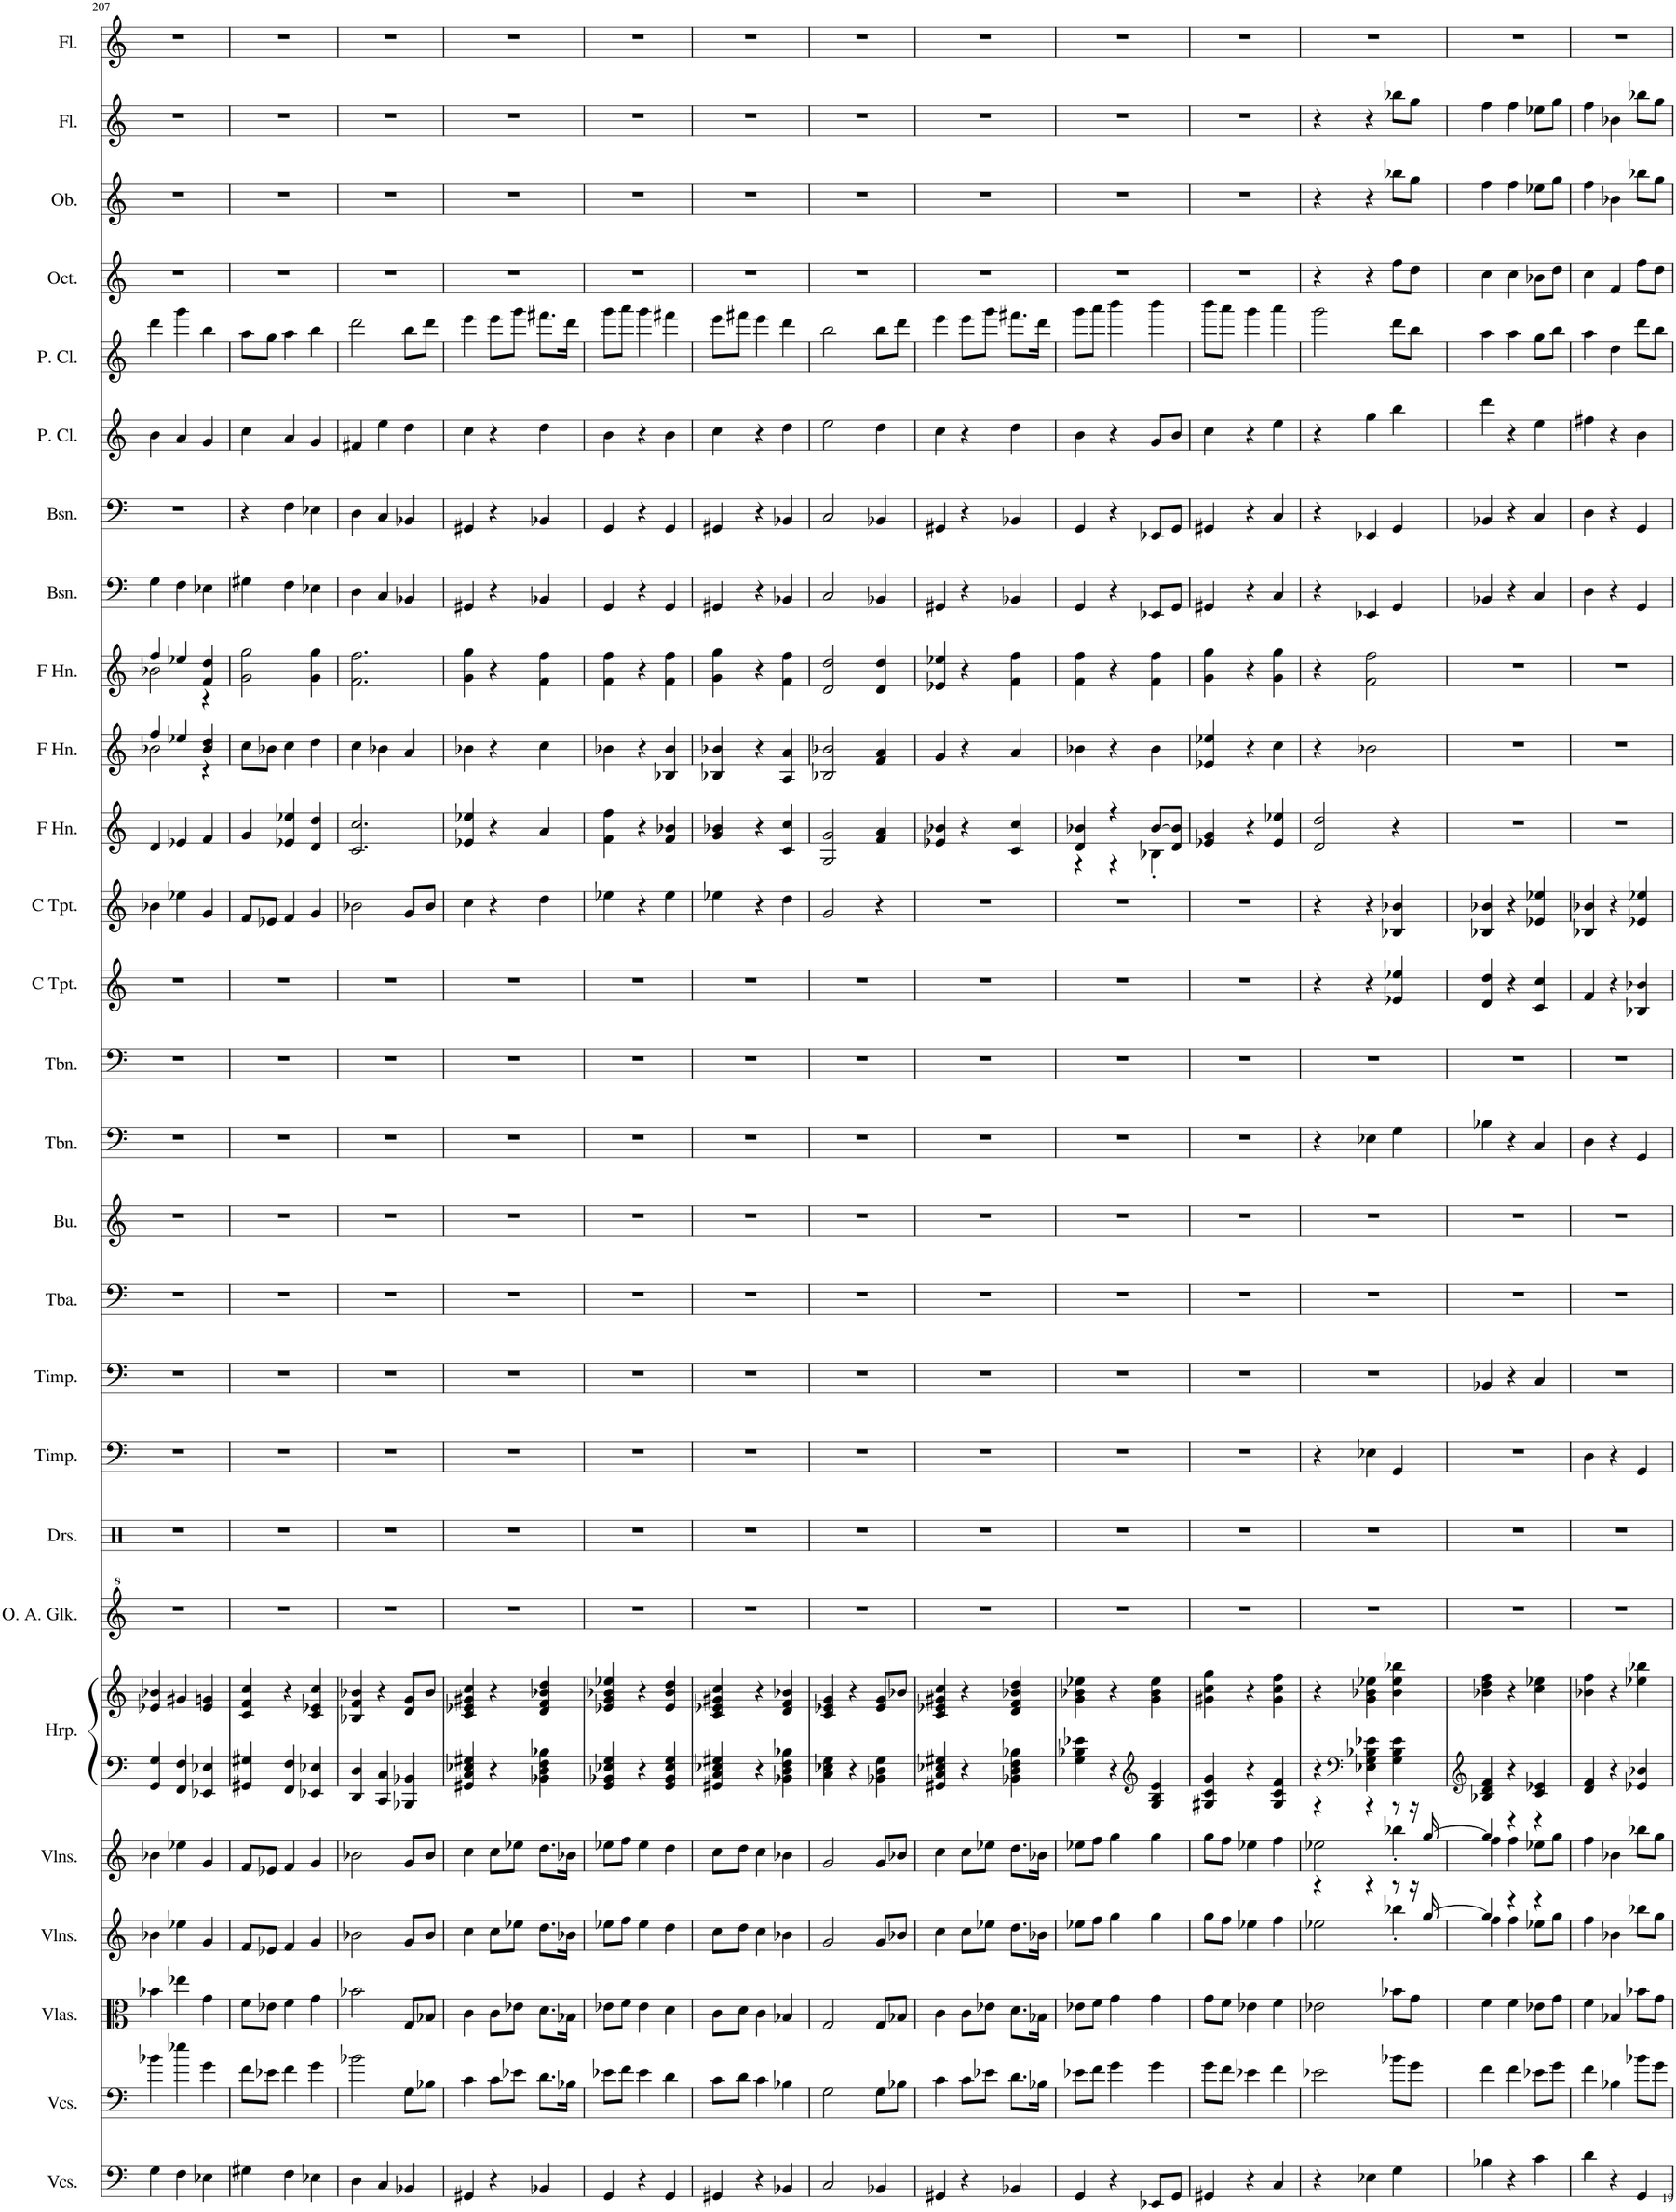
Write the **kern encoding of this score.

**kern	**kern	**kern	**kern	**kern	**kern	**kern	**kern	**kern	**kern	**kern	**kern	**kern	**kern	**kern	**kern	**kern	**kern	**kern	**kern	**kern	**kern	**kern	**kern	**kern	**kern	**kern	**kern
*part27	*part26	*part25	*part24	*part23	*part22	*part22	*part21	*part20	*part19	*part18	*part17	*part16	*part15	*part14	*part13	*part12	*part11	*part10	*part9	*part8	*part7	*part6	*part5	*part4	*part3	*part2	*part1
*staff28	*staff27	*staff26	*staff25	*staff24	*staff23	*staff22	*staff21	*staff20	*staff19	*staff18	*staff17	*staff16	*staff15	*staff14	*staff13	*staff12	*staff11	*staff10	*staff9	*staff8	*staff7	*staff6	*staff5	*staff4	*staff3	*staff2	*staff1
*I"Violoncellos, Doublebasses	*I"Violoncellos, Cellos	*I"Violas, Violas	*I"Violins, 2nd Violins	*I"Violins, 1st Violins	*I"Harp, Harp 1	*	*I"Orff Alto Glockenspiel, Glockenspiel	*I"Drumset, Percussion (General MIDI Map)	*I"Timpani, Timpani II	*I"Timpani, Timpani I	*I"Tuba, Bass Tuba	*I"Bugle, Tenor Tuba in Bb	*I"Trombone, Bass Trombone	*I"Trombone, Tenor Trombone	*I"C Trumpet, Trumpets III IV	*I"C Trumpet, Trumpets I II	*I"Horn in F, Horns in F  V  VI	*I"Horn in F, Horns in F III IV	*I"Horn in F, Horns in F  I  II	*I"Bassoon, DoubleBassoon	*I"Bassoon, Bassoons	*I"Piccolo Clarinet, BassClarinets in Bb	*I"Piccolo Clarinet, Clarinets in Bb	*I"Octavin, English Horn	*I"Oboe, Oboe	*I"Flute, Flutes	*I"Flute, Piccolos
*I'Vcs.	*I'Vcs.	*I'Vlas.	*I'Vlns.	*I'Vlns.	*I'Hrp.	*	*I'O. A. Glk.	*I'Drs.	*I'Timp.	*I'Timp.	*I'Tba.	*I'Bu.	*I'Tbn.	*I'Tbn.	*I'C Tpt.	*I'C Tpt.	*I'F Hn.	*I'F Hn.	*I'F Hn.	*I'Bsn.	*I'Bsn.	*I'P. Cl.	*I'P. Cl.	*I'Oct.	*I'Ob.	*I'Fl.	*I'Fl.
!!LO:PB:g=z
*clefF4	*clefF4	*clefC3	*clefG2	*clefG2	*clefF4	*clefG2	*clefG^2	*clefX	*clefF4	*clefF4	*clefF4	*clefG2	*clefF4	*clefF4	*clefG2	*clefG2	*clefG2	*clefG2	*clefG2	*clefF4	*clefF4	*clefG2	*clefG2	*clefG2	*clefG2	*clefG2	*clefG2
*	*	*	*	*	*	*	*	*	*	*	*	*	*	*	*	*	*Trd4c7	*Trd4c7	*Trd4c7	*	*	*Trd-5c-8	*Trd-5c-8	*Trd4c7	*	*	*
*k[]	*k[]	*k[]	*k[]	*k[]	*k[]	*k[]	*k[]	*k[]	*k[]	*k[]	*k[]	*k[]	*k[]	*k[]	*k[]	*k[]	*k[]	*k[]	*k[]	*k[]	*k[]	*k[]	*k[]	*k[]	*k[]	*k[]	*k[]
*M3/4	*M3/4	*M3/4	*M3/4	*M3/4	*M3/4	*M3/4	*M3/4	*M3/4	*M3/4	*M3/4	*M3/4	*M3/4	*M3/4	*M3/4	*M3/4	*M3/4	*M3/4	*M3/4	*M3/4	*M3/4	*M3/4	*M3/4	*M3/4	*M3/4	*M3/4	*M3/4	*M3/4
=207	=207	=207	=207	=207	=207	=207	=207	=207	=207	=207	=207	=207	=207	=207	=207	=207	=207	=207	=207	=207	=207	=207	=207	=207	=207	=207	=207
*	*	*	*	*	*	*	*	*	*	*	*	*	*	*	*	*	*	*^	*^	*	*	*	*	*	*	*	*
4G\	4b-X\	4b-X\	4b-X\	4b-X\	4GG/ 4G/	4e-X/ 4b-X/	2.r	2.r	2.r	2.r	2.r	2.r	2.r	2.r	2.r	4b-X\	4d/	4ff/	2b-X\	4ff/	2b-X\	4G\	2.r	4b\	4ddd\	2.r	2.r	2.r	2.r
4F\	4ee-X\	4ee-X\	4ee-X\	4ee-X\	4FF/ 4F/	4g#X/	.	.	.	.	.	.	.	.	.	4ee-X\	4e-X/	4ee-X/	.	4ee-X/	.	4F\	.	4a/	4ggg\	.	.	.	.
4E-X\	4g\	4g\	4g/	4g/	4EE-X/ 4E-X/	4e-/ 4gn/	.	.	.	.	.	.	.	.	.	4g/	4f/	4b-/ 4dd/	4r	4f/ 4dd/	4r	4E-X\	.	4g/	4bb\	.	.	.	.
*	*	*	*	*	*	*	*	*	*	*	*	*	*	*	*	*	*	*v	*v	*	*	*	*	*	*	*	*	*	*
*	*	*	*	*	*	*	*	*	*	*	*	*	*	*	*	*	*	*	*v	*v	*	*	*	*	*	*	*	*
=208	=208	=208	=208	=208	=208	=208	=208	=208	=208	=208	=208	=208	=208	=208	=208	=208	=208	=208	=208	=208	=208	=208	=208	=208	=208	=208	=208
4G#X\	8f\L	8f\L	8f/L	8f/L	4GG#X/ 4G#X/	4c/ 4f/ 4cc/	2.r	2.r	2.r	2.r	2.r	2.r	2.r	2.r	2.r	8f/L	4g/	8cc\L	2g\ 2gg\	4G#X\	4r	4cc\	8aa\L	2.r	2.r	2.r	2.r
.	8e-X\J	8e-X\J	8e-X/J	8e-X/J	.	.	.	.	.	.	.	.	.	.	.	8e-X/J	.	8b-X\J	.	.	.	.	8gg\J	.	.	.	.
4F\	4f\	4f\	4f/	4f/	4FF/ 4F/	4r	.	.	.	.	.	.	.	.	.	4f/	4e-X/ 4ee-X/	4cc\	.	4F\	4F\	4a/	4aa\	.	.	.	.
4E-X\	4g\	4g\	4g/	4g/	4EE-X/ 4E-X/	4c/ 4e-X/ 4cc/	.	.	.	.	.	.	.	.	.	4g/	4d/ 4dd/	4dd\	4g\ 4gg\	4E-X\	4E-X\	4g/	4bb\	.	.	.	.
=209	=209	=209	=209	=209	=209	=209	=209	=209	=209	=209	=209	=209	=209	=209	=209	=209	=209	=209	=209	=209	=209	=209	=209	=209	=209	=209	=209
4D\	2b-X\	2b-X\	2b-X\	2b-X\	4DD/ 4D/	4B-X/ 4f/ 4b-X/	2.r	2.r	2.r	2.r	2.r	2.r	2.r	2.r	2.r	2b-X\	2.c/ 2.cc/	4cc\	2.f\ 2.ff\	4D\	4D\	4f#X/	2ddd\	2.r	2.r	2.r	2.r
4C/	.	.	.	.	4CC/ 4C/	4r	.	.	.	.	.	.	.	.	.	.	.	4b-X\	.	4C/	4C/	4ee\	.	.	.	.	.
4BB-X/	8G\L	8G/L	8g/L	8g/L	4BBB-X/ 4BB-X/	8d/ 8g/L	.	.	.	.	.	.	.	.	.	8g/L	.	4a/	.	4BB-X/	4BB-X/	4dd\	8bb\L	.	.	.	.
.	8B-X\J	8B-X/J	8b-/J	8b-/J	.	8b-/J	.	.	.	.	.	.	.	.	.	8b-/J	.	.	.	.	.	.	8ddd\J	.	.	.	.
=210	=210	=210	=210	=210	=210	=210	=210	=210	=210	=210	=210	=210	=210	=210	=210	=210	=210	=210	=210	=210	=210	=210	=210	=210	=210	=210	=210
4GG#X/	4c\	4c\	4cc\	4cc\	4GG#X/ 4C/ 4E-X/ 4G#X/	4c/ 4e-X/ 4g#X/ 4cc/	2.r	2.r	2.r	2.r	2.r	2.r	2.r	2.r	2.r	4cc\	4e-X/ 4ee-X/	4b-X\	4g\ 4gg\	4GG#X/	4GG#X/	4cc\	4eee\	2.r	2.r	2.r	2.r
4r	8c\L	8c\L	8cc\L	8cc\L	4r	4r	.	.	.	.	.	.	.	.	.	4r	4r	4r	4r	4r	4r	4r	8eee\L	.	.	.	.
.	8e-X\J	8e-X\J	8ee-X\J	8ee-X\J	.	.	.	.	.	.	.	.	.	.	.	.	.	.	.	.	.	.	8ggg\J	.	.	.	.
4BB-X/	8.d\L	8.d\L	8.dd\L	8.dd\L	4BB-X\ 4D\ 4F\ 4B-X\	4d/ 4f/ 4b-X/ 4dd/	.	.	.	.	.	.	.	.	.	4dd\	4a/	4cc\	4f\ 4ff\	4BB-X/	4BB-X/	4dd\	8.fff#X\L	.	.	.	.
.	16B-X\Jk	16B-X\Jk	16b-X\Jk	16b-X\Jk	.	.	.	.	.	.	.	.	.	.	.	.	.	.	.	.	.	.	16ddd\Jk	.	.	.	.
=211	=211	=211	=211	=211	=211	=211	=211	=211	=211	=211	=211	=211	=211	=211	=211	=211	=211	=211	=211	=211	=211	=211	=211	=211	=211	=211	=211
4GG/	8e-X\L	8e-X\L	8ee-X\L	8ee-X\L	4GG/ 4BB-X/ 4E-X/ 4G/	4e-X/ 4g/ 4b-X/ 4ee-X/	2.r	2.r	2.r	2.r	2.r	2.r	2.r	2.r	2.r	4ee-X\	4f\ 4ff\	4b-X\	4f\ 4ff\	4GG/	4GG/	4b\	8ggg\L	2.r	2.r	2.r	2.r
.	8f\J	8f\J	8ff\J	8ff\J	.	.	.	.	.	.	.	.	.	.	.	.	.	.	.	.	.	.	8aaa\J	.	.	.	.
4r	4e-\	4e-\	4ee-\	4ee-\	4r	4r	.	.	.	.	.	.	.	.	.	4r	4r	4r	4r	4r	4r	4r	4ggg\	.	.	.	.
4GG/	4d\	4d\	4dd\	4dd\	4GG/ 4BB-/ 4E-/ 4G/	4e-/ 4b-/ 4dd/	.	.	.	.	.	.	.	.	.	4ee-\	4f/ 4b-X/	4B-X/ 4b-/	4f\ 4ff\	4GG/	4GG/	4b\	4fff#X\	.	.	.	.
=212	=212	=212	=212	=212	=212	=212	=212	=212	=212	=212	=212	=212	=212	=212	=212	=212	=212	=212	=212	=212	=212	=212	=212	=212	=212	=212	=212
4GG#X/	8c\L	8c\L	8cc\L	8cc\L	4GG#X/ 4C/ 4E-X/ 4G#X/	4c/ 4e-X/ 4g#X/ 4cc/	2.r	2.r	2.r	2.r	2.r	2.r	2.r	2.r	2.r	4ee-X\	4g/ 4b-X/	4B-X/ 4b-X/	4g\ 4gg\	4GG#X/	4GG#X/	4cc\	8eee\L	2.r	2.r	2.r	2.r
.	8d\J	8d\J	8dd\J	8dd\J	.	.	.	.	.	.	.	.	.	.	.	.	.	.	.	.	.	.	8fff#X\J	.	.	.	.
4r	4c\	4c\	4cc\	4cc\	4r	4r	.	.	.	.	.	.	.	.	.	4r	4r	4r	4r	4r	4r	4r	4eee\	.	.	.	.
4BB-X/	4B-X\	4B-X/	4b-X\	4b-X\	4BB-X\ 4D\ 4F\ 4B-X\	4d/ 4f/ 4b-X/	.	.	.	.	.	.	.	.	.	4dd\	4c/ 4cc/	4A/ 4a/	4f\ 4ff\	4BB-X/	4BB-X/	4dd\	4ddd\	.	.	.	.
=213	=213	=213	=213	=213	=213	=213	=213	=213	=213	=213	=213	=213	=213	=213	=213	=213	=213	=213	=213	=213	=213	=213	=213	=213	=213	=213	=213
2C/	2G\	2G/	2g/	2g/	4C\ 4E-X\ 4G\	4c/ 4e-X/ 4g/	2.r	2.r	2.r	2.r	2.r	2.r	2.r	2.r	2.r	2g/	2G/ 2g/	2B-X/ 2b-X/	2d/ 2dd/	2C/	2C/	2ee\	2bb\	2.r	2.r	2.r	2.r
.	.	.	.	.	4r	4r	.	.	.	.	.	.	.	.	.	.	.	.	.	.	.	.	.	.	.	.	.
4BB-X/	8G\L	8G/L	8g/L	8g/L	4BB-X\ 4D\ 4G\	8e-/ 8g/L	.	.	.	.	.	.	.	.	.	4r	4f/ 4a/	4f/ 4a/	4d/ 4dd/	4BB-X/	4BB-X/	4dd\	8bb\L	.	.	.	.
.	8B-X\J	8B-X/J	8b-X/J	8b-X/J	.	8b-X/J	.	.	.	.	.	.	.	.	.	.	.	.	.	.	.	.	8ddd\J	.	.	.	.
=214	=214	=214	=214	=214	=214	=214	=214	=214	=214	=214	=214	=214	=214	=214	=214	=214	=214	=214	=214	=214	=214	=214	=214	=214	=214	=214	=214
4GG#X/	4c\	4c\	4cc\	4cc\	4GG#X/ 4C/ 4E-X/ 4G#X/	4c/ 4e-X/ 4g#X/ 4cc/	2.r	2.r	2.r	2.r	2.r	2.r	2.r	2.r	2.r	2.r	4e-X/ 4b-X/	4g/	4e-X/ 4ee-X/	4GG#X/	4GG#X/	4cc\	4eee\	2.r	2.r	2.r	2.r
4r	8c\L	8c\L	8cc\L	8cc\L	4r	4r	.	.	.	.	.	.	.	.	.	.	4r	4r	4r	4r	4r	4r	8eee\L	.	.	.	.
.	8e-X\J	8e-X\J	8ee-X\J	8ee-X\J	.	.	.	.	.	.	.	.	.	.	.	.	.	.	.	.	.	.	8ggg\J	.	.	.	.
4BB-X/	8.d\L	8.d\L	8.dd\L	8.dd\L	4BB-X\ 4D\ 4F\ 4B-X\	4d/ 4f/ 4b-X/ 4dd/	.	.	.	.	.	.	.	.	.	.	4c/ 4cc/	4a/	4f\ 4ff\	4BB-X/	4BB-X/	4dd\	8.fff#X\L	.	.	.	.
.	16B-X\Jk	16B-X\Jk	16b-X\Jk	16b-X\Jk	.	.	.	.	.	.	.	.	.	.	.	.	.	.	.	.	.	.	16ddd\Jk	.	.	.	.
=215	=215	=215	=215	=215	=215	=215	=215	=215	=215	=215	=215	=215	=215	=215	=215	=215	=215	=215	=215	=215	=215	=215	=215	=215	=215	=215	=215
*	*	*	*	*	*	*	*	*	*	*	*	*	*	*	*	*	*^	*	*	*	*	*	*	*	*	*	*
4GG/	8e-X\L	8e-X\L	8ee-X\L	8ee-X\L	4G\ 4B-X\ 4e-X\	4g\ 4b-X\ 4ee-X\	2.r	2.r	2.r	2.r	2.r	2.r	2.r	2.r	2.r	2.r	4d/ 4b-X/	4r	4b-X\	4f\ 4ff\	4GG/	4GG/	4b\	8ggg\L	2.r	2.r	2.r	2.r
.	8f\J	8f\J	8ff\J	8ff\J	.	.	.	.	.	.	.	.	.	.	.	.	.	.	.	.	.	.	.	8aaa\J	.	.	.	.
4r	4g\	4g\	4gg\	4gg\	4r	4r	.	.	.	.	.	.	.	.	.	.	4r	4r	4r	4r	4r	4r	4r	4bbb\	.	.	.	.
*	*	*	*	*	*clefG2	*	*	*	*	*	*	*	*	*	*	*	*	*	*	*	*	*	*	*	*	*	*	*
8EE-X/L	4g\	4g\	4gg\	4gg\	4G/ 4B-/ 4e-/	4g\ 4b-\ 4ee-\	.	.	.	.	.	.	.	.	.	.	[8b-/L	4B-X'\	4b-\	4f\ 4ff\	8EE-X/L	8EE-X/L	8g/L	4bbb\	.	.	.	.
8GG/J	.	.	.	.	.	.	.	.	.	.	.	.	.	.	.	.	8d/ 8b-/]J	.	.	.	8GG/J	8GG/J	8b/J	.	.	.	.	.
*	*	*	*	*	*	*	*	*	*	*	*	*	*	*	*	*	*v	*v	*	*	*	*	*	*	*	*	*	*
=216	=216	=216	=216	=216	=216	=216	=216	=216	=216	=216	=216	=216	=216	=216	=216	=216	=216	=216	=216	=216	=216	=216	=216	=216	=216	=216	=216
4GG#X/	8g\L	8g\L	8gg\L	8gg\L	4G#X/ 4c/ 4g/	4g#X\ 4cc\ 4gg\	2.r	2.r	2.r	2.r	2.r	2.r	2.r	2.r	2.r	2.r	4e-X/ 4g/	4e-X/ 4ee-X/	4g\ 4gg\	4GG#X/	4GG#X/	4cc\	8bbb\L	2.r	2.r	2.r	2.r
.	8f\J	8f\J	8ff\J	8ff\J	.	.	.	.	.	.	.	.	.	.	.	.	.	.	.	.	.	.	8aaa\J	.	.	.	.
4r	4e-X\	4e-X\	4ee-X\	4ee-X\	4r	4r	.	.	.	.	.	.	.	.	.	.	4r	4r	4r	4r	4r	4r	4ggg\	.	.	.	.
4C/	4f\	4f\	4ff\	4ff\	4G#/ 4c/ 4f/	4g#\ 4cc\ 4ff\	.	.	.	.	.	.	.	.	.	.	4e-/ 4ee-X/	4cc\	4g\ 4gg\	4C/	4C/	4ee\	4aaa\	.	.	.	.
=217	=217	=217	=217	=217	=217	=217	=217	=217	=217	=217	=217	=217	=217	=217	=217	=217	=217	=217	=217	=217	=217	=217	=217	=217	=217	=217	=217
*	*	*	*^	*^	*	*	*	*	*	*	*	*	*	*	*	*	*	*	*	*	*	*	*	*	*	*	*
4r	2e-X\	2e-X\	4r	2ee-X\	4r	2ee-X\	4r	4r	2.r	2.r	4r	2.r	2.r	2.r	4r	2.r	4r	4r	2d/ 2dd/	4r	4r	4r	4r	4r	2ggg\	4r	4r	4r	2.r
*	*	*	*	*	*	*	*clefF4	*	*	*	*	*	*	*	*	*	*	*	*	*	*	*	*	*	*	*	*	*	*
4E-X\	.	.	4r	.	4r	.	4E-X\ 4G\ 4B-X\ 4e-X\	4g\ 4b-X\ 4ee-X\	.	.	4E-X\	.	.	.	4E-X\	.	4r	4r	.	2b-X\	2f\ 2ff\	4EE-X/	4EE-X/	4gg\	.	4r	4r	4r	.
4G\	8b-X\L	8b-X\L	8r	4bb-X'\	8r	4bb-X'\	4G\ 4B-\ 4e-\	4b-\ 4ee-\ 4bb-X\	.	.	4GG/	.	.	.	4G\	.	4e-X/ 4ee-X/	4B-X/ 4b-X/	4r	.	.	4GG/	4GG/	4bb\	8ddd\L	8ff\L	8bb-X\L	8bb-X\L	.
.	8g\J	8g\J	16r	.	16r	.	.	.	.	.	.	.	.	.	.	.	.	.	.	.	.	.	.	.	8bb\J	8dd\J	8gg\J	8gg\J	.
.	.	.	[16gg/	.	[16gg/	.	.	.	.	.	.	.	.	.	.	.	.	.	.	.	.	.	.	.	.	.	.	.	.
=218	=218	=218	=218	=218	=218	=218	=218	=218	=218	=218	=218	=218	=218	=218	=218	=218	=218	=218	=218	=218	=218	=218	=218	=218	=218	=218	=218	=218	=218
*	*	*	*	*	*	*	*clefG2	*	*	*	*	*	*	*	*	*	*	*	*	*	*	*	*	*	*	*	*	*	*
4B-X\	4f\	4f\	4gg/]	4ff\	4gg/]	4ff\	4B-X/ 4d/ 4f/	4b-X\ 4dd\ 4ff\	2.r	2.r	2.r	4BB-X/	2.r	2.r	4B-X\	2.r	4d/ 4dd/	4B-X/ 4b-X/	2.r	2.r	2.r	4BB-X/	4BB-X/	4ddd\	4aa\	4cc\	4ff\	4ff\	2.r
4r	4f\	4f\	4r	4ff\	4r	4ff\	4r	4r	.	.	.	4r	.	.	4r	.	4r	4r	.	.	.	4r	4r	4r	4aa\	4cc\	4ff\	4ff\	.
4c\	8e-X\L	8e-X\L	4r	8ee-X\L	4r	8ee-X\L	4c/ 4e-X/	4cc\ 4ee-X\	.	.	.	4C/	.	.	4C/	.	4c/ 4cc/	4e-X/ 4ee-X/	.	.	.	4C/	4C/	4ee\	8gg\L	8b-X\L	8ee-X\L	8ee-X\L	.
.	8g\J	8g\J	.	8gg\J	.	8gg\J	.	.	.	.	.	.	.	.	.	.	.	.	.	.	.	.	.	.	8bb\J	8dd\J	8gg\J	8gg\J	.
*	*	*	*v	*v	*	*	*	*	*	*	*	*	*	*	*	*	*	*	*	*	*	*	*	*	*	*	*	*	*
*	*	*	*	*v	*v	*	*	*	*	*	*	*	*	*	*	*	*	*	*	*	*	*	*	*	*	*	*	*
=219	=219	=219	=219	=219	=219	=219	=219	=219	=219	=219	=219	=219	=219	=219	=219	=219	=219	=219	=219	=219	=219	=219	=219	=219	=219	=219	=219
4d\	4f\	4f\	4ff\	4ff\	4d/ 4f/	4b-X\ 4ff\	2.r	2.r	4D\	2.r	2.r	2.r	4D\	2.r	4f/	4B-X/ 4b-X/	2.r	2.r	2.r	4D\	4D\	4ff#X\	4aa\	4cc\	4ff\	4ff\	2.r
4r	4B-X\	4B-X/	4b-X\	4b-X\	4r	4r	.	.	4r	.	.	.	4r	.	4r	4r	.	.	.	4r	4r	4r	4dd\	4f/	4b-X\	4b-X\	.
4GG/	8b-X\L	8b-X\L	8bb-X\L	8bb-X\L	4e-X/ 4b-X/	4ee-X\ 4bb-X\	.	.	4GG/	.	.	.	4GG/	.	4B-X/ 4b-X/	4e-X/ 4ee-X/	.	.	.	4GG/	4GG/	4b\	8ddd\L	8ff\L	8bb-X\L	8bb-X\L	.
.	8g\J	8g\J	8gg\J	8gg\J	.	.	.	.	.	.	.	.	.	.	.	.	.	.	.	.	.	.	8bb\J	8dd\J	8gg\J	8gg\J	.
=	=	=	=	=	=	=	=	=	=	=	=	=	=	=	=	=	=	=	=	=	=	=	=	=	=	=	=
*-	*-	*-	*-	*-	*-	*-	*-	*-	*-	*-	*-	*-	*-	*-	*-	*-	*-	*-	*-	*-	*-	*-	*-	*-	*-	*-	*-
